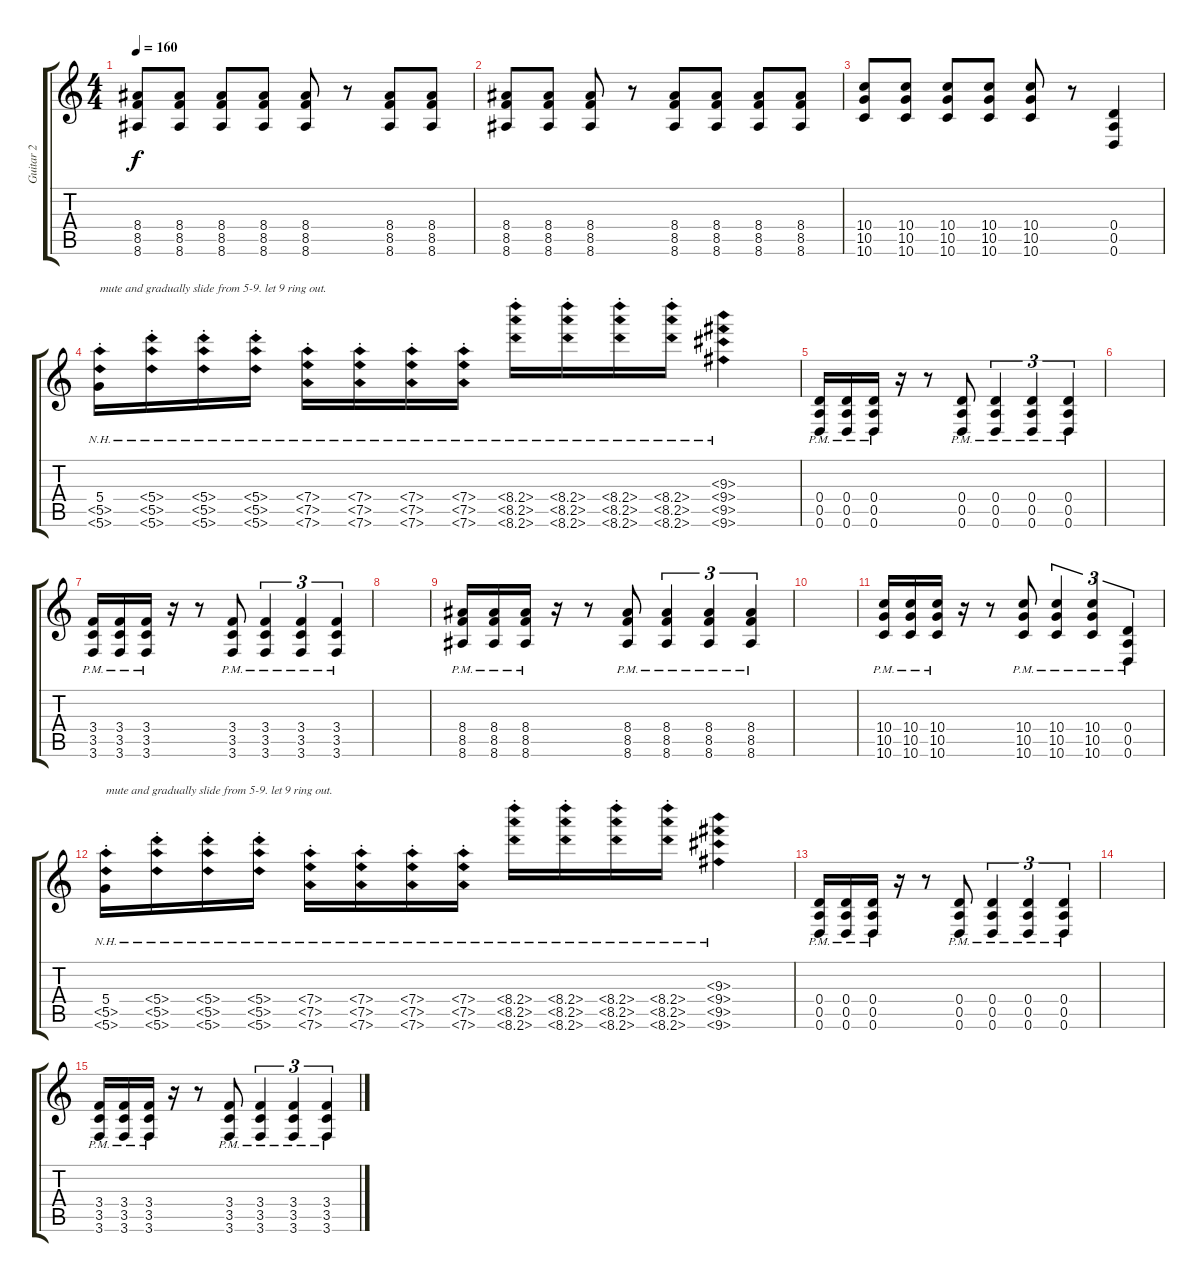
\track ("Guitar 2" "Guitar 2") {instrument distortionguitar}
\staff {score tabs}
\tuning (E4 B3 G3 D3 A2 D2) {hide}
\ts (4 4)
\tempo 160
\clef g2
\ks c
(8.4 8.5 8.6).8{dy f} (8.4 8.5 8.6).8 (8.4 8.5 8.6).8 (8.4 8.5 8.6).8 (8.4 8.5 8.6).8 r.8 (8.4 8.5 8.6).8 (8.4 8.5 8.6).8 |
(8.4 8.5 8.6).8 (8.4 8.5 8.6).8 (8.4 8.5 8.6).8 r.8 (8.4 8.5 8.6).8 (8.4 8.5 8.6).8 (8.4 8.5 8.6).8 (8.4 8.5 8.6).8 |
(10.4 10.5 10.6).8 (10.4 10.5 10.6).8 (10.4 10.5 10.6).8 (10.4 10.5 10.6).8 (10.4 10.5 10.6).8 r.8 (0.4 0.5 0.6).4 |
(5.4{st} 5.5{nh st} 5.6{nh st}).16{txt "mute and gradually slide from 5-9. let 9 ring out."} (5.4{nh st} 5.5{nh st} 5.6{nh st}).16 (5.4{nh st} 5.5{nh st} 5.6{nh st}).16 (5.4{nh st} 5.5{nh st} 5.6{nh st}).16 (7.4{nh st} 7.5{nh st} 7.6{nh st}).16 (7.4{nh st} 7.5{nh st} 7.6{nh st}).16 (7.4{nh st} 7.5{nh st} 7.6{nh st}).16 (7.4{nh st} 7.5{nh st} 7.6{nh st}).16 (8.4{nh st} 8.5{nh st} 8.6{nh st}).16 (8.4{nh st} 8.5{nh st} 8.6{nh st}).16 (8.4{nh st} 8.5{nh st} 8.6{nh st}).16 (8.4{nh st} 8.5{nh st} 8.6{nh st}).16 (9.3{nh} 9.4{nh} 9.5{nh} 9.6{nh}).4 |
(0.4{pm} 0.5{pm} 0.6{pm}).16 (0.4{pm} 0.5{pm} 0.6{pm}).16 (0.4{pm} 0.5{pm} 0.6{pm}).16 r.16 r.8 (0.4{pm} 0.5{pm} 0.6{pm}).8 (0.4{pm} 0.5{pm} 0.6{pm}).4{tu (3 2)} (0.4{pm} 0.5{pm} 0.6{pm}).4{tu (3 2)} (0.4{pm} 0.5{pm} 0.6{pm}).4{tu (3 2)} |
|
(3.4{pm} 3.5{pm} 3.6{pm}).16 (3.4{pm} 3.5{pm} 3.6{pm}).16 (3.4{pm} 3.5{pm} 3.6{pm}).16 r.16 r.8 (3.4{pm} 3.5{pm} 3.6{pm}).8 (3.4{pm} 3.5{pm} 3.6{pm}).4{tu (3 2)} (3.4{pm} 3.5{pm} 3.6{pm}).4{tu (3 2)} (3.4{pm} 3.5{pm} 3.6{pm}).4{tu (3 2)} |
|
(8.4{pm} 8.5{pm} 8.6{pm}).16 (8.4{pm} 8.5{pm} 8.6{pm}).16 (8.4{pm} 8.5{pm} 8.6{pm}).16 r.16 r.8 (8.4{pm} 8.5{pm} 8.6{pm}).8 (8.4{pm} 8.5{pm} 8.6{pm}).4{tu (3 2)} (8.4{pm} 8.5{pm} 8.6{pm}).4{tu (3 2)} (8.4{pm} 8.5{pm} 8.6{pm}).4{tu (3 2)} |
|
(10.4{pm} 10.5{pm} 10.6{pm}).16 (10.4{pm} 10.5{pm} 10.6{pm}).16 (10.4{pm} 10.5{pm} 10.6{pm}).16 r.16 r.8 (10.4{pm} 10.5{pm} 10.6{pm}).8 (10.4{pm} 10.5{pm} 10.6{pm}).4{tu (3 2)} (10.4{pm} 10.5{pm} 10.6{pm}).4{tu (3 2)} (0.4{pm} 0.5{pm} 0.6{pm}).4{tu (3 2)} |
(5.4{st} 5.5{nh st} 5.6{nh st}).16{txt "mute and gradually slide from 5-9. let 9 ring out."} (5.4{nh st} 5.5{nh st} 5.6{nh st}).16 (5.4{nh st} 5.5{nh st} 5.6{nh st}).16 (5.4{nh st} 5.5{nh st} 5.6{nh st}).16 (7.4{nh st} 7.5{nh st} 7.6{nh st}).16 (7.4{nh st} 7.5{nh st} 7.6{nh st}).16 (7.4{nh st} 7.5{nh st} 7.6{nh st}).16 (7.4{nh st} 7.5{nh st} 7.6{nh st}).16 (8.4{nh st} 8.5{nh st} 8.6{nh st}).16 (8.4{nh st} 8.5{nh st} 8.6{nh st}).16 (8.4{nh st} 8.5{nh st} 8.6{nh st}).16 (8.4{nh st} 8.5{nh st} 8.6{nh st}).16 (9.3{nh} 9.4{nh} 9.5{nh} 9.6{nh}).4 |
(0.4{pm} 0.5{pm} 0.6{pm}).16 (0.4{pm} 0.5{pm} 0.6{pm}).16 (0.4{pm} 0.5{pm} 0.6{pm}).16 r.16 r.8 (0.4{pm} 0.5{pm} 0.6{pm}).8 (0.4{pm} 0.5{pm} 0.6{pm}).4{tu (3 2)} (0.4{pm} 0.5{pm} 0.6{pm}).4{tu (3 2)} (0.4{pm} 0.5{pm} 0.6{pm}).4{tu (3 2)} |
|
(3.4{pm} 3.5{pm} 3.6{pm}).16 (3.4{pm} 3.5{pm} 3.6{pm}).16 (3.4{pm} 3.5{pm} 3.6{pm}).16 r.16 r.8 (3.4{pm} 3.5{pm} 3.6{pm}).8 (3.4{pm} 3.5{pm} 3.6{pm}).4{tu (3 2)} (3.4{pm} 3.5{pm} 3.6{pm}).4{tu (3 2)} (3.4{pm} 3.5{pm} 3.6{pm}).4{tu (3 2)}
